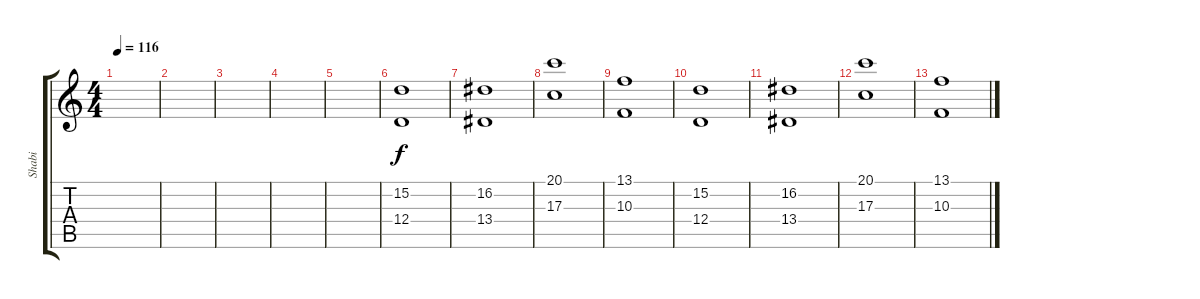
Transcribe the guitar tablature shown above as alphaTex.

\track ("Shabi" "Shabi") {instrument acousticgrandpiano}
\staff {score tabs}
\tuning (E4 B3 G3 D3 A2 E2) {hide}
\ts (4 4)
\tempo 116
\clef g2
\ks c
|
|
|
|
|
(15.2 12.4).1 |
(16.2 13.4).1 |
(20.1 17.3).1 |
(13.1 10.3).1 |
(15.2 12.4).1 |
(16.2 13.4).1 |
(20.1 17.3).1 |
(13.1 10.3).1
